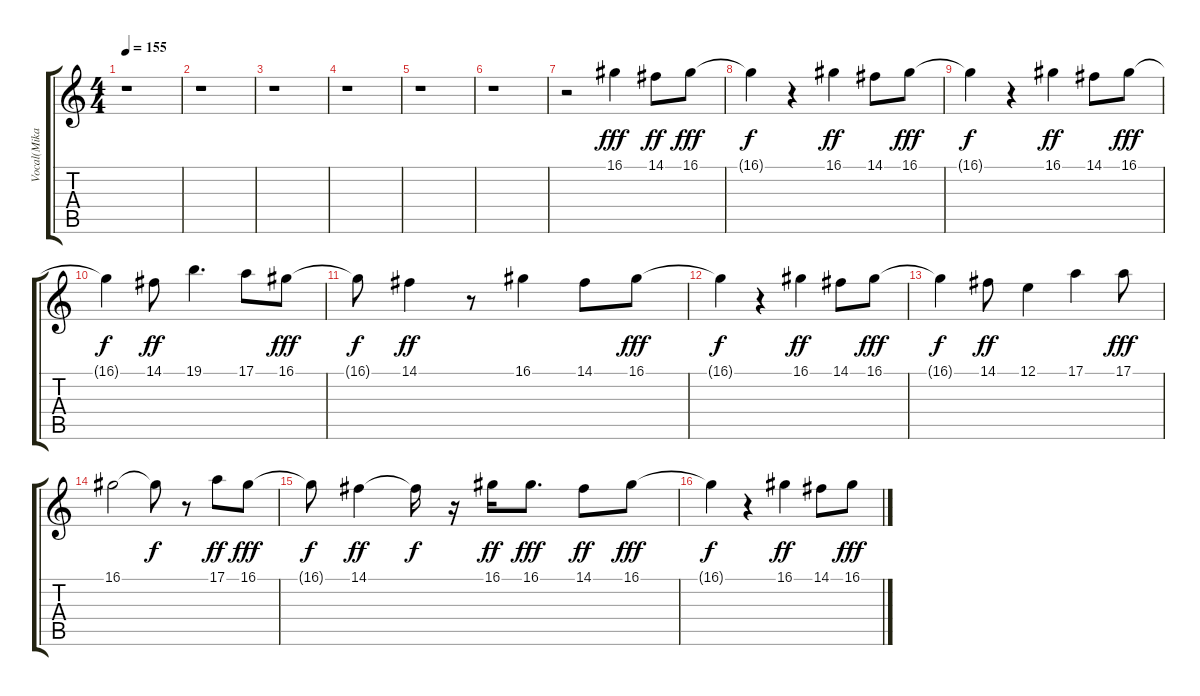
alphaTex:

\track ("Vocal(Mika Nakashima)" "Vocal(Mika") {instrument panflute}
\staff {score tabs}
\tuning (E4 B3 G3 D3 A2 E2) {hide}
\ts (4 4)
\tempo 155
\clef g2
\ks c
r.1{dy f} |
r.1 |
r.1 |
r.1 |
r.1 |
r.1 |
r.2 16.1.4{dy fff} 14.1.8{dy ff} 16.1.8{dy fff} |
16.1{t}.4{dy f} r.4 16.1.4{dy ff} 14.1.8 16.1.8{dy fff} |
16.1{t}.4{dy f} r.4 16.1.4{dy ff} 14.1.8 16.1.8{dy fff} |
16.1{t}.4{dy f} 14.1.8{dy ff} 19.1.4{d} 17.1.8 16.1.8{dy fff} |
16.1{t}.8{dy f} 14.1.4{dy ff} r.8 16.1.4 14.1.8 16.1.8{dy fff} |
16.1{t}.4{dy f} r.4 16.1.4{dy ff} 14.1.8 16.1.8{dy fff} |
16.1{t}.4{dy f} 14.1.8{dy ff} 12.1.4 17.1.4 17.1.8{dy fff} |
16.1.2 16.1{t}.8{dy f} r.8 17.1.8{dy ff} 16.1.8{dy fff} |
16.1{t}.8{dy f} 14.1.4{dy ff} 14.1{t}.16{dy f} r.16 16.1.16{dy ff} 16.1.8{d dy fff} 14.1.8{dy ff} 16.1.8{dy fff} |
16.1{t}.4{dy f} r.4 16.1.4{dy ff} 14.1.8 16.1.8{dy fff}
